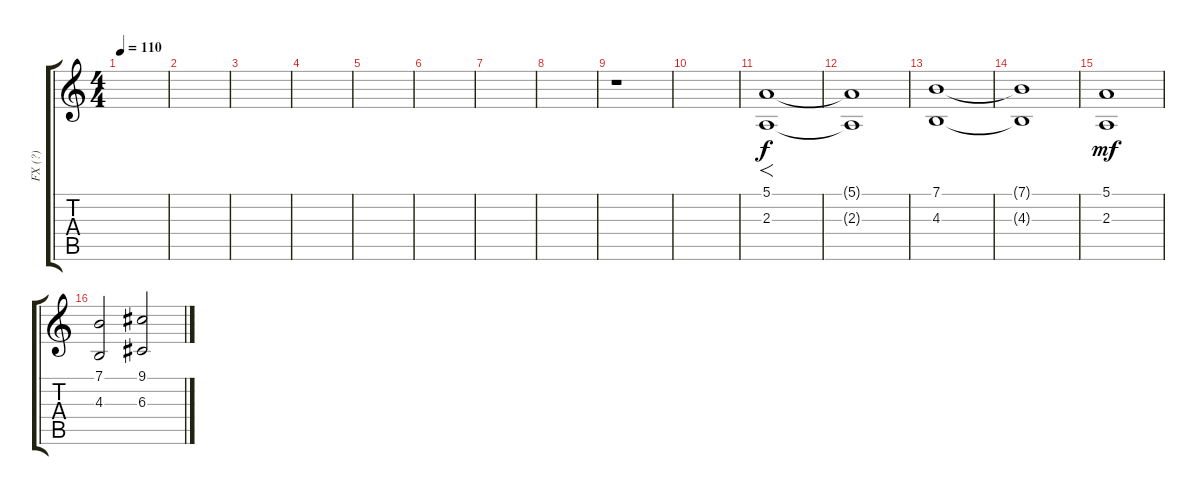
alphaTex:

\track ("FX (?)" "FX (?)") {instrument viola}
\staff {score tabs}
\tuning (E4 B3 G3 D3 A2 E2) {hide}
\ts (4 4)
\tempo 110
\clef g2
\ks c
|
|
|
|
|
|
|
|
r.1 |
|
(5.1 2.3).1{f} |
(5.1{t} 2.3{t}).1 |
(7.1 4.3).1 |
(7.1{t} 4.3{t}).1 |
(5.1 2.3).1{dy mf} |
(7.1 4.3).2 (9.1 6.3).2
